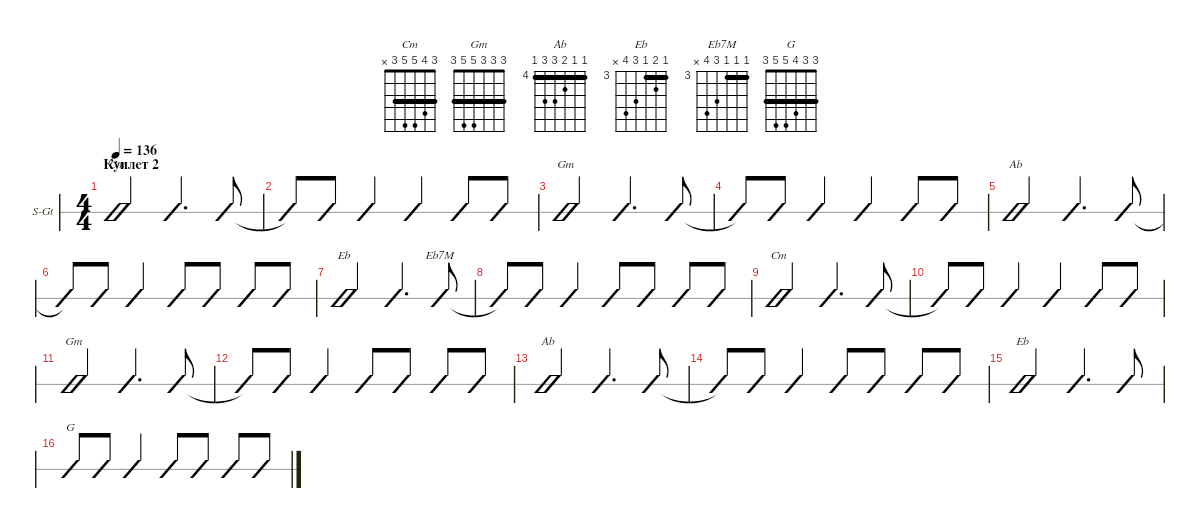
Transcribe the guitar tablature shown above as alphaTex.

\defaultSystemsLayout 4
\hideDynamics
\bracketExtendMode groupsimilarinstruments
\multiTrackTrackNamePolicy allsystems
\firstSystemTrackNameOrientation horizontal
\otherSystemsTrackNameOrientation horizontal
\track ("Steel Guitar" "S-Gt") {instrument acousticguitarsteel}
\staff {slash}
\tuning (E4 B3 G3 D3 A2 E2)
\chord ("Cm" 3 4 5 5 3 x) {barre 3}
\chord ("Gm" 3 3 3 5 5 3) {barre (3 3 3)}
\chord ("Ab" 4 4 5 6 6 4) {firstfret 4 barre (4 4)}
\chord ("Eb" 3 4 3 5 6 x) {firstfret 3 barre 3}
\chord ("Eb7M" 3 3 3 5 6 x) {firstfret 3 barre (3 3)}
\chord ("G" 3 3 4 5 5 3) {barre (3 3)}
\ts (4 4)
\section ("" "Куплет 2")
\scale
0.201028
\tempo 136
\accidentals auto
\clef g2
\ottava regular
\simile none
\ks cminor
(5.3{lr} 5.4{lr} 3.5{lr} 4.2 3.1).2{bd 30 ch "Cm" dy f} (3.1{lr} 4.2{lr} 5.3{lr} 5.4{lr} 3.5{lr}).4{d bd 30} (3.1{lr} 4.2{lr} 5.3{lr} 5.4{lr} 3.5{lr}).8{bu 30} |
\scale
0.178277 (3.1{lr t} 4.2{lr t} 5.3{lr t} 5.4{lr t} 3.5{lr t}).8 (3.1{lr} 4.2{lr} 5.3{lr} 5.4{lr} 3.5{lr}).8{bu 30} (3.1{lr} 4.2{lr} 5.3{lr} 5.4{lr} 3.5{lr}).4{bd 30} (3.1{lr} 4.2{lr} 5.3{lr} 5.4{lr} 3.5{lr}).4{bd 30} (3.1{lr} 4.2{lr} 5.3{lr} 5.4{lr} 3.5{lr}).8{bd 30} (3.1{lr} 4.2{lr} 5.3{lr} 5.4{lr} 3.5{lr}).8{bu 30} |
\scale
0.229542 (3.6{lr} 5.5{lr} 5.4{lr} 3.3{lr} 3.2{lr} 3.1{lr}).2{bd 30 ch "Gm"} (3.6{lr} 5.5{lr} 5.4{lr} 3.3{lr} 3.1{lr} 3.2{lr}).4{d bd 30} (3.6{lr} 5.5{lr} 7.4{lr} 3.3{lr} 3.2{lr} 3.1{lr}).8{bu 30} |
\scale
0.193966 (3.6{lr t} 5.5{lr t} 7.4{lr t} 3.3{lr t} 3.2{lr t} 3.1{lr t}).8 (3.6{lr} 5.5{lr} 5.4{lr} 3.3{lr} 3.2{lr} 3.1{lr}).8{bu 30} (3.6{lr} 5.5{lr} 5.4{lr} 3.3{lr} 3.1{lr} 3.2{lr}).4{bd 30} (3.6{lr} 5.5{lr} 5.4{lr} 3.3{lr} 3.1{lr} 3.2{lr}).4{bd 30} (3.6{x} 5.5{x} 5.4{x} 3.3{x} 3.1{x} 3.2{x}).8{bd 30} (3.6{x} 5.5{x} 5.4{x} 3.3{x} 3.1{x} 3.2{x}).8{bu 30} |
(4.6{lr} 6.5{lr} 6.4{lr} 5.3{lr} 4.2{lr} 4.1{lr}).2{bd 30 ch "Ab"} (4.6{lr} 6.5{lr} 6.4{lr} 5.3{lr} 4.2{lr} 4.1{lr}).4{d bd 30} (4.6{lr} 6.5{lr} 6.4{lr} 5.3{lr} 4.2{lr} 4.1{lr}).8{bu 30} |
(4.6{lr t} 6.5{lr t} 6.4{lr t} 5.3{lr t} 4.2{lr t} 4.1{lr t}).8 (4.6{lr} 6.5{lr} 6.4{lr} 5.3{lr} 4.2{lr} 4.1{lr}).8{bu 30} (4.6{lr} 6.5{lr} 6.4{lr} 5.3{lr} 4.2{lr} 4.1{lr}).4{bd 30} (4.6{lr} 6.5{lr} 6.4{lr} 5.3{lr} 4.2{lr} 4.1{lr}).8{bd 30} (4.6{lr} 6.5{lr} 6.4{lr} 5.3{lr} 4.2{lr} 4.1{lr}).8{bu 30} (4.6{x} 6.5{x} 6.4{x} 5.3{x} 4.2{x} 4.1{x}).8{bd 30} (4.6{x} 6.5{x} 6.4{x} 5.3{x} 4.2{x} 4.1{x}).8{bu 30} |
(6.5{lr} 5.4{lr} 3.3{lr} 4.2{lr} 3.1{lr}).2{bd 30 ch "Eb"} (6.5{lr} 5.4{lr} 3.3{lr} 4.2{lr} 3.1{lr}).4{d bd 30} (6.5{lr} 5.4{lr} 3.3{lr} 3.2{lr} 3.1{lr}).8{bu 30 ch "Eb7M"} |
(6.5{lr t} 5.4{lr t} 3.3{lr t} 3.2{lr t} 3.1{lr t}).8 (6.5{lr} 5.4{lr} 3.3{lr} 3.2{lr} 3.1{lr}).8{bu 30} (6.5{lr} 5.4{lr} 3.3{lr} 3.2{lr} 3.1{lr}).4{bd 30} (6.5{lr} 5.4{lr} 3.3{lr} 3.2{lr} 3.1{lr}).8{bd 30} (6.5{lr} 5.4{lr} 3.3{lr} 3.2{lr} 3.1{lr}).8{bu 30} (6.5{x} 5.4{x} 3.3{x} 4.2{x} 3.1{x}).8{bd 30} (6.5{x} 5.4{x} 3.3{x} 4.2{x} 3.1{x}).8{bu 30} |
(5.3{lr} 5.4{lr} 3.5{lr} 4.2{lr} 3.1{lr}).2{bd 30 ch "Cm"} (3.1{lr} 4.2{lr} 5.3{lr} 5.4{lr} 3.5{lr}).4{d bd 30} (3.1{lr} 4.2{lr} 5.3{lr} 5.4{lr} 3.5{lr}).8{bu 30} |
(3.1{lr t} 4.2{lr t} 5.3{lr t} 5.4{lr t} 3.5{lr t}).8 (3.1{lr} 4.2{lr} 5.3{lr} 5.4{lr} 3.5{lr}).8{bu 30} (3.1{lr} 4.2{lr} 5.3{lr} 5.4{lr} 3.5{lr}).4{bd 30} (3.1{lr} 4.2{lr} 5.3{lr} 5.4{lr} 3.5{lr}).4{bd 30} (3.1{lr} 4.2{lr} 5.3{lr} 5.4{lr} 3.5{lr}).8{bd 30} (3.1{lr} 4.2{lr} 5.3{lr} 5.4{lr} 3.5{lr}).8{bu 30} |
(3.6{lr} 5.5{lr} 5.4{lr} 3.3{lr} 3.2{lr} 3.1{lr}).2{bd 30 ch "Gm"} (3.6{lr} 5.5{lr} 5.4{lr} 3.3{lr} 3.1{lr} 3.2{lr}).4{d bd 30} (3.6{lr} 5.5{lr} 7.4{lr} 3.3{lr} 3.2{lr} 3.1{lr}).8{bu 30} |
(3.6{lr t} 5.5{lr t} 7.4{lr t} 3.3{lr t} 3.2{lr t} 3.1{lr t}).8 (3.6{lr} 5.5{lr} 5.4{lr} 3.3{lr} 3.2{lr} 3.1{lr}).8{bu 30} (3.6{lr} 5.5{lr} 5.4{lr} 3.3{lr} 3.1{lr} 3.2{lr}).4{bd 30} (3.6{lr} 5.5{lr} 5.4{lr} 3.3{lr} 3.1{lr} 3.2{lr}).8{bd 30} (3.6{lr} 5.5{lr} 5.4{lr} 3.3{lr} 3.1{lr} 3.2{lr}).8{bu 30} (3.6{x} 5.5{x} 5.4{x} 3.3{x} 3.1{x} 3.2{x}).8{bd 30} (3.6{x} 5.5{x} 5.4{x} 3.3{x} 3.1{x} 3.2{x}).8{bu 30} |
(4.6{lr} 6.5{lr} 6.4{lr} 5.3{lr} 4.2{lr} 4.1{lr}).2{bd 30 ch "Ab"} (4.6{lr} 6.5{lr} 6.4{lr} 5.3{lr} 4.2{lr} 4.1{lr}).4{d bd 30} (4.6{lr} 6.5{lr} 6.4{lr} 5.3{lr} 4.2{lr} 4.1{lr}).8{bu 30} |
(4.6{lr t} 6.5{lr t} 6.4{lr t} 5.3{lr t} 4.2{lr t} 4.1{lr t}).8 (4.6{lr} 6.5{lr} 6.4{lr} 5.3{lr} 4.2{lr} 4.1{lr}).8{bu 30} (4.6{lr} 6.5{lr} 6.4{lr} 5.3{lr} 4.2{lr} 4.1{lr}).4{bd 30} (4.6{lr} 6.5{lr} 6.4{lr} 5.3{lr} 4.2{lr} 4.1{lr}).8{bd 30} (4.6{lr} 6.5{lr} 6.4{lr} 5.3{lr} 4.2{lr} 4.1{lr}).8{bu 30} (4.6{x} 6.5{x} 6.4{x} 5.3{x} 4.2{x} 4.1{x}).8{bd 30} (4.6{x} 6.5{x} 6.4{x} 5.3{x} 4.2{x} 4.1{x}).8{bu 30} |
(6.5{lr} 5.4{lr} 3.3{lr} 4.2{lr} 3.1{lr}).2{bd 30 ch "Eb"} (6.5{lr} 5.4{lr} 3.3{lr} 4.2{lr} 3.1{lr}).4{d bd 30} (6.5{lr} 5.4{lr} 3.3{lr} 3.2{lr} 3.1{lr}).8{bu 30} |
(5.5{lr} 5.4{lr} 4.3{lr} 3.2{lr} 3.1{lr} 3.6).8{bd 30 ch "G"} (5.5{lr} 5.4{lr} 4.3{lr} 3.2{lr} 3.1{lr} 3.6).8{bu 30} (5.5{lr} 5.4{lr} 4.3{lr} 3.2{lr} 3.1{lr} 3.6).4{bd 30} (5.5{lr} 5.4{lr} 4.3{lr} 3.2{lr} 3.1{lr} 3.6).8{bd 30} (5.5{lr} 5.4{lr} 4.3{lr} 3.2{lr} 3.1{lr} 3.6).8{bu 30} (6.5{x} 5.4{x} 3.3{x} 4.2{x} 3.1{x}).8{bd 30} (6.5{x} 5.4{x} 3.3{x} 4.2{x} 3.1{x}).8{bu 30}
